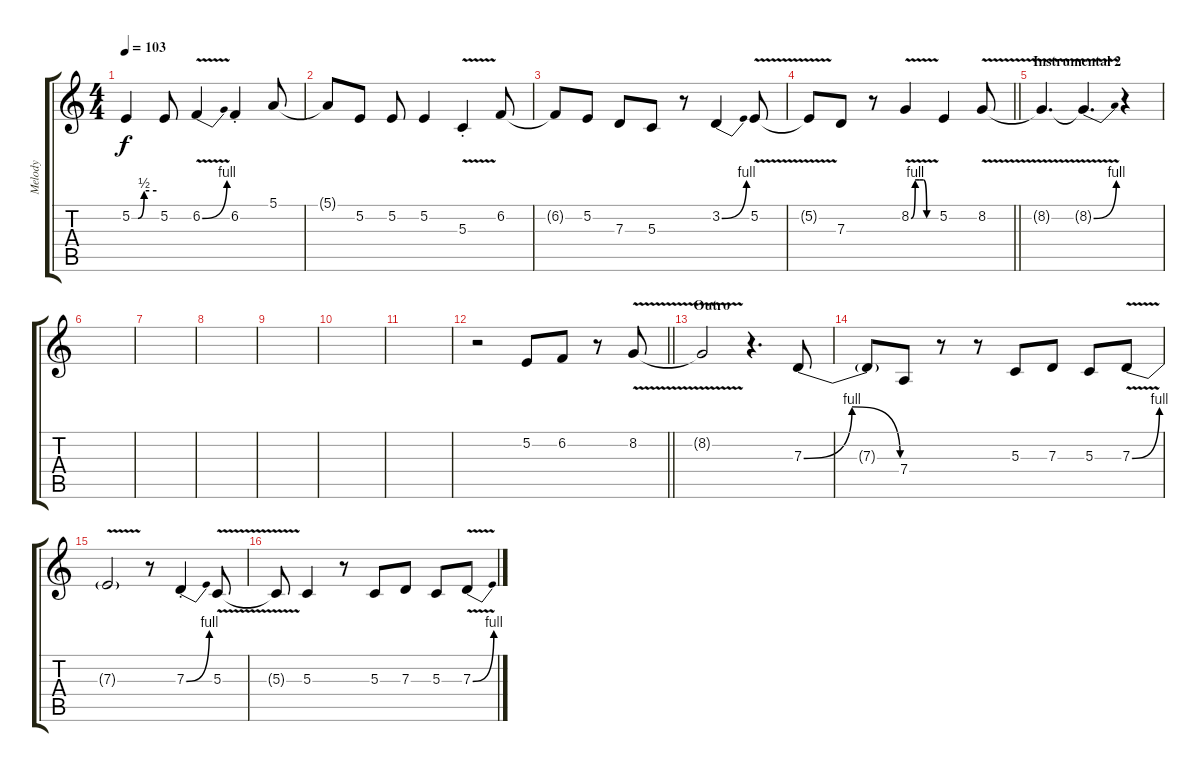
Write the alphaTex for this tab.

\track ("Melody" "Melody") {instrument ocarina}
\staff {score tabs}
\tuning (E4 B3 G3 D3 A2 E2) {hide}
\ts (4 4)
\tempo 103
\clef g2
\ks c
5.2{be (custom 0 0 15 0 30 2 60 2)}.4{dy f} 5.2.8 6.2{be (bend 0 0 60 4) v}.4 6.2{st}.4 5.1.8 |
5.1{t}.8 5.2.8 5.2.8 5.2.4 5.3{v st}.4 6.2.8 |
6.2{t}.8 5.2.8 7.3.8 5.3.8 r.8 3.2{be (bend 0 0 60 4)}.4 5.2{v}.8 |
\barLineRight lightlight
5.2{t}.8 7.3.8 r.8 8.2{be (custom 0 0 10 4 20 4 30 4 38 0 60 0) v}.4 5.2.4 8.2{v}.8 |
\section ("" "Instrumental 2")
8.2{t}.4{d} 8.2{be (bend 0 0 60 4) v t}.4{d} r.4 |
|
|
|
|
|
|
\barLineRight lightlight
r.2 5.2.8 6.2.8 r.8 8.2{v}.8 |
\section ("" "Outro")
8.2{t}.2 r.4{d} 7.3{be (bendrelease 0 0 10 4 40 4 60 0)}.8 |
7.3{t}.8 7.4.8 r.8 r.8 5.3.8 7.3.8 5.3.8 7.3{be (bend 0 0 60 4) v}.8 |
7.3{t}.2 r.8 7.3{be (bend 0 0 60 4) st}.4 5.3{v}.8 |
5.3{t}.8 5.3.4 r.8 5.3.8 7.3.8 5.3.8 7.3{be (bend 0 0 60 4) v}.8
